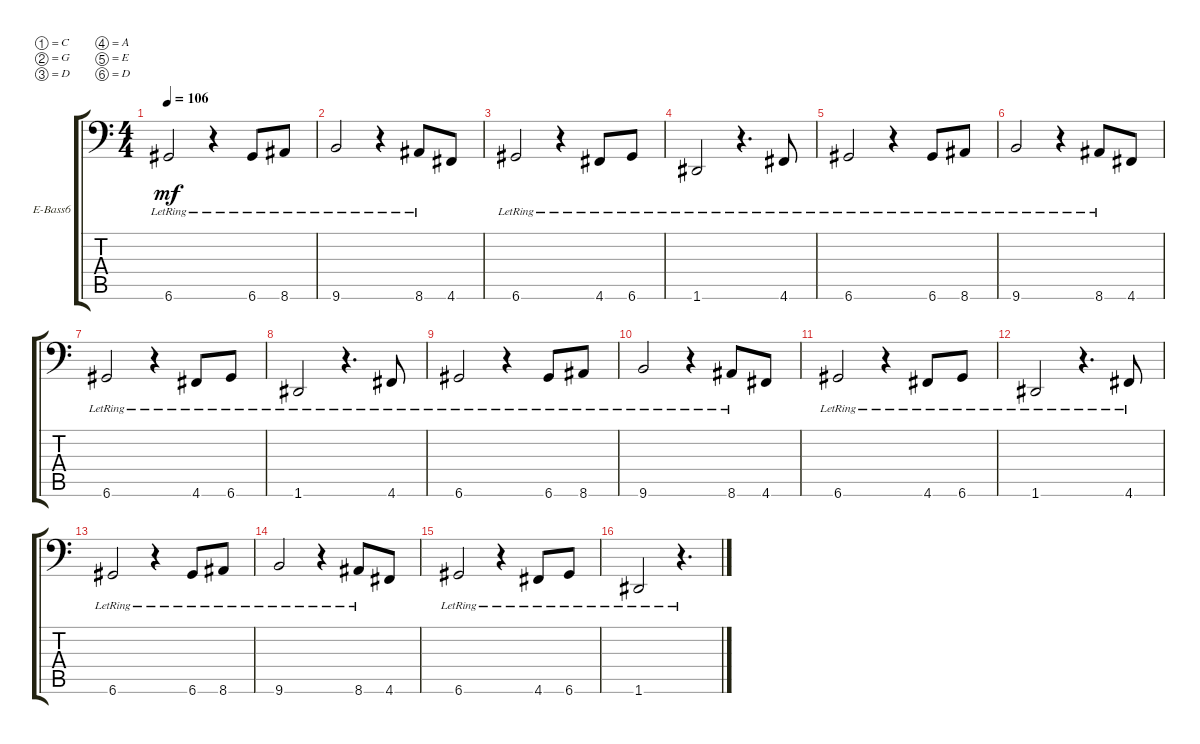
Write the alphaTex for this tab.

\defaultSystemsLayout 4
\bracketExtendMode groupsimilarinstruments
\firstSystemTrackNameOrientation horizontal
\otherSystemsTrackNameOrientation horizontal
\track ("Electric Bass" "E-Bass6") {instrument electricbassfinger}
\staff {score tabs}
\tuning (C3 G2 D2 A1 E1 D1)
\ts (4 4)
\tempo 106
\clef f4
\ks c
6.6{lr}.2{dy mf} r.4 6.6{lr}.8 8.6{lr}.8 |
9.6{lr}.2 r.4 8.6{lr}.8 4.6.8 |
6.6{lr}.2 r.4 4.6{lr}.8 6.6{lr}.8 |
1.6{lr}.2 r.4{d} 4.6{lr}.8 |
6.6{lr}.2 r.4 6.6{lr}.8 8.6{lr}.8 |
9.6{lr}.2 r.4 8.6{lr}.8 4.6.8 |
6.6{lr}.2 r.4 4.6{lr}.8 6.6{lr}.8 |
1.6{lr}.2 r.4{d} 4.6{lr}.8 |
6.6{lr}.2 r.4 6.6{lr}.8 8.6{lr}.8 |
9.6{lr}.2 r.4 8.6{lr}.8 4.6.8 |
6.6{lr}.2 r.4 4.6{lr}.8 6.6{lr}.8 |
1.6{lr}.2 r.4{d} 4.6{lr}.8 |
6.6{lr}.2 r.4 6.6{lr}.8 8.6{lr}.8 |
9.6{lr}.2 r.4 8.6{lr}.8 4.6.8 |
6.6{lr}.2 r.4 4.6{lr}.8 6.6{lr}.8 |
1.6{lr}.2 r.4{d}
